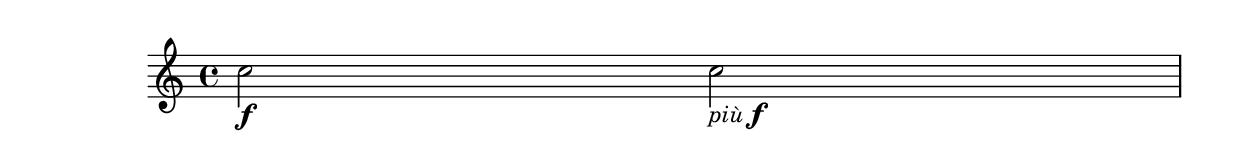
%% DO NOT EDIT this file manually; it is automatically
%% generated from LSR http://lsr.dsi.unimi.it
%% Make any changes in LSR itself, or in Documentation/snippets/new/ ,
%% and then run scripts/auxiliar/makelsr.py
%%
%% This file is in the public domain.
\version "2.14.2"

\header {
  lsrtags = "expressive-marks, really-simple, text"

%% Translation of GIT committish: b482c3e5b56c3841a88d957e0ca12964bd3e64fa
  texidoces = "
Ciertas indicaciones dinámicas pueden llevar textos (como @qq{più
forte} o @qq{piano subito}). Se pueden producir usando un bloque
@code{\\markup}.

"
  doctitlees = "Combinar indicaciones dinámicas con marcados textuales"

%% Translation of GIT committish: f5cfaf8ef4ac347702f554af0944ef0d8396e73a
  texidocfr = "
Certaines indications de nuance peuvent requérir un complément textuel,
comme @qq{più forte} ou @qq{piano subito}.  Elles se réalisent aisément
à l'aide d'un bloc @code{\\markup}.

"
  doctitlefr = "Combinaison de nuance et de texte"

  texidoc = "
Some dynamics may involve text indications (such as @qq{più forte} or
@qq{piano subito}). These can be produced using a @code{\\markup}
block.

"
  doctitle = "Combining dynamics with markup texts"
} % begin verbatim


piuF = \markup { \italic più \dynamic f }
\layout { ragged-right = ##f }
\relative c'' {
  c2\f c-\piuF
}


